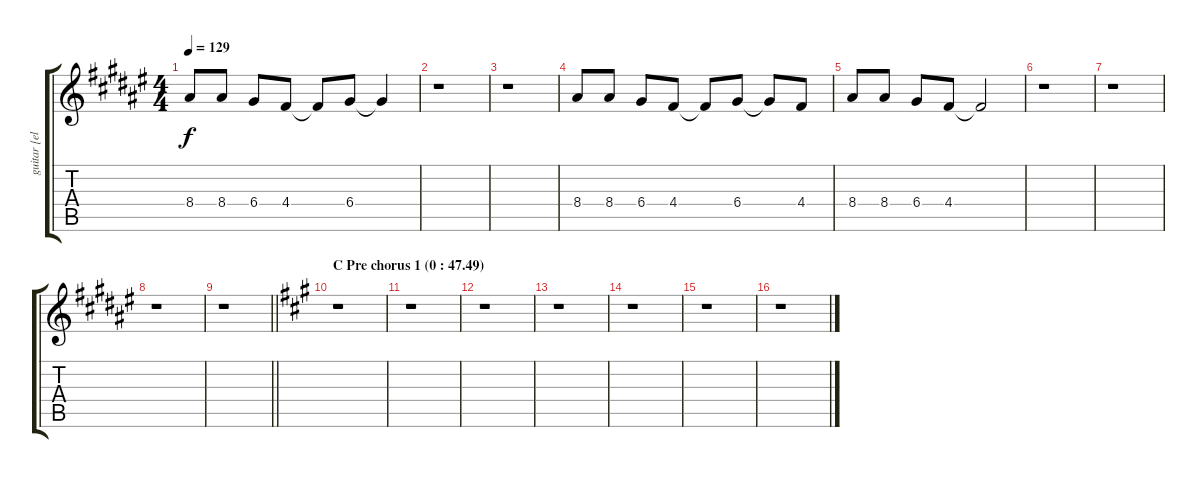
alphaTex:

\track ("guitar [electric]" "guitar [el") {instrument electricguitarclean}
\staff {score tabs}
\tuning (E4 B3 G3 D3 A2 E2) {hide}
\ts (4 4)
\tempo 129
\clef g2
\ks f#
8.4.8{dy f} 8.4.8 6.4.8 4.4.8 4.4{t}.8 6.4.8 6.4{t}.4 |
r.1 |
r.1 |
8.4.8 8.4.8 6.4.8 4.4.8 4.4{t}.8 6.4.8 6.4{t}.8 4.4.8 |
8.4.8 8.4.8 6.4.8 4.4.8 4.4{t}.2 |
r.1 |
r.1 |
r.1 |
\barLineRight lightlight
r.1 |
\section ("" "C Pre chorus 1 (0 : 47.49)")
\ks a
r.1 |
r.1 |
r.1 |
r.1 |
r.1 |
r.1 |
r.1
